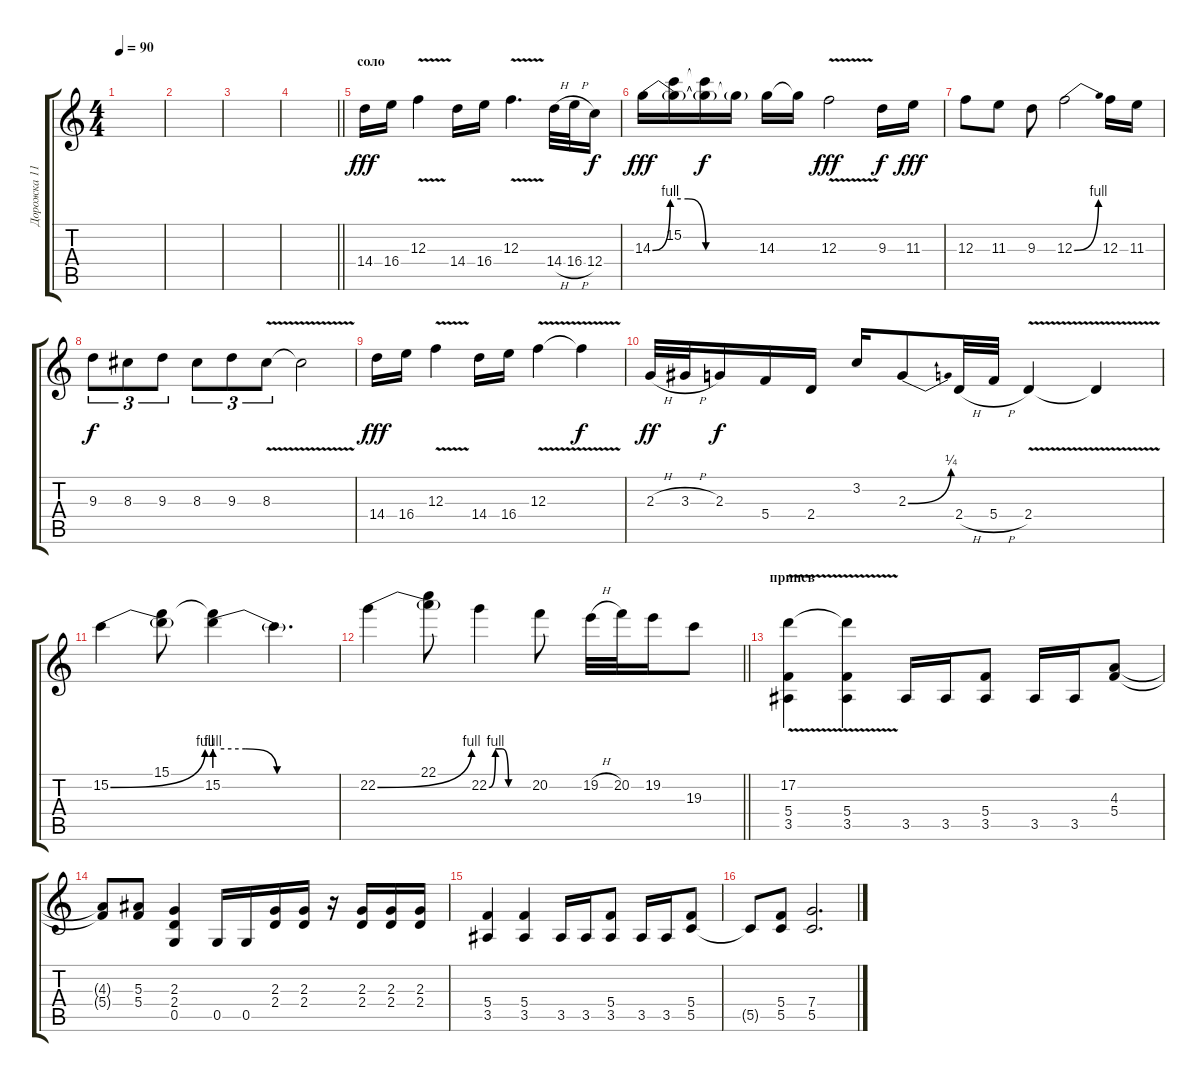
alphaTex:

\track ("Дорожка 11" "Дорожка 11") {instrument distortionguitar}
\staff {score tabs}
\tuning (D4 A3 F3 C3 G2 D2) {hide}
\ts (4 4)
\tempo 90
\clef g2
\ks c
|
|
|
\barLineRight lightlight
|
\section ("" "соло")
14.4.16{dy fff} 16.4.16 12.3{v}.4 14.4.16 16.4.16 12.3{v}.4{d} 14.4{h}.32 16.4{h}.32 12.4.16{dy f} |
14.3{be (custom 0 0 10 4 20 4 30 0 60 0)}.16{dy fff} (15.2 14.3{t}).16 (15.2{t} 14.3{t}).16{dy f} 14.3{t}.16 14.3.16 14.3{t}.16 12.3{v}.2{dy fff} 9.3.16{dy f} 11.3.16{dy fff} |
12.3.8 11.3.8 9.3.8 12.3{be (bend 0 0 60 4)}.2 12.3.16 11.3.16 |
9.3.8{tu (3 2) dy f} 8.3.8{tu (3 2)} 9.3.8{tu (3 2)} 8.3.8{tu (3 2)} 9.3.8{tu (3 2)} 8.3{v}.8{tu (3 2)} 8.3{t}.2 |
14.4.16{dy fff} 16.4.16 12.3{v}.4 14.4.16 16.4.16 12.3{v}.4 12.3{t}.4{dy f} |
2.3{h}.32{dy ff} 3.3{h}.32 2.3.16{dy f} 5.4.16 2.4.16 3.2.16 2.3{be (bend 0 0 60 1)}.8 2.4{h}.32 5.4{h}.32 2.4{v}.4 2.4{t}.4 |
15.2{be (bend 0 0 60 4)}.4 (15.1 15.2{t}).8 (15.1{t} 15.2{be (custom 0 4 15 4 30 0 60 0)}).4 15.2{t}.4{d} |
\barLineRight lightlight
22.2{be (bend 0 0 60 4)}.4 (22.1 22.2{t}).8 22.2{be (custom 0 0 10 4 20 4 30 0 60 0)}.4 20.2.8 19.2{h}.32 20.2.32 19.2.16 19.3.8 |
\section ("" "припев")
(17.2{v} 5.4 3.5).4 (17.2{t} 5.4 3.5).4 3.5.16 3.5.16 (5.4 3.5).8 3.5.16 3.5.16 (4.3 5.4).8 |
(4.3{t} 5.4{t}).8 (5.3 5.4).8 (2.3 2.4 0.5).4 0.5.16 0.5.16 (2.3 2.4).16 (2.3 2.4).16 r.16 (2.3 2.4).16 (2.3 2.4).16 (2.3 2.4).16 |
(5.4 3.5).4 (5.4 3.5).4 3.5.16 3.5.16 (5.4 3.5).8 3.5.16 3.5.16 (5.4 5.5).8 |
5.5{t}.8 (5.4 5.5).8 (7.4 5.5).2{d}
